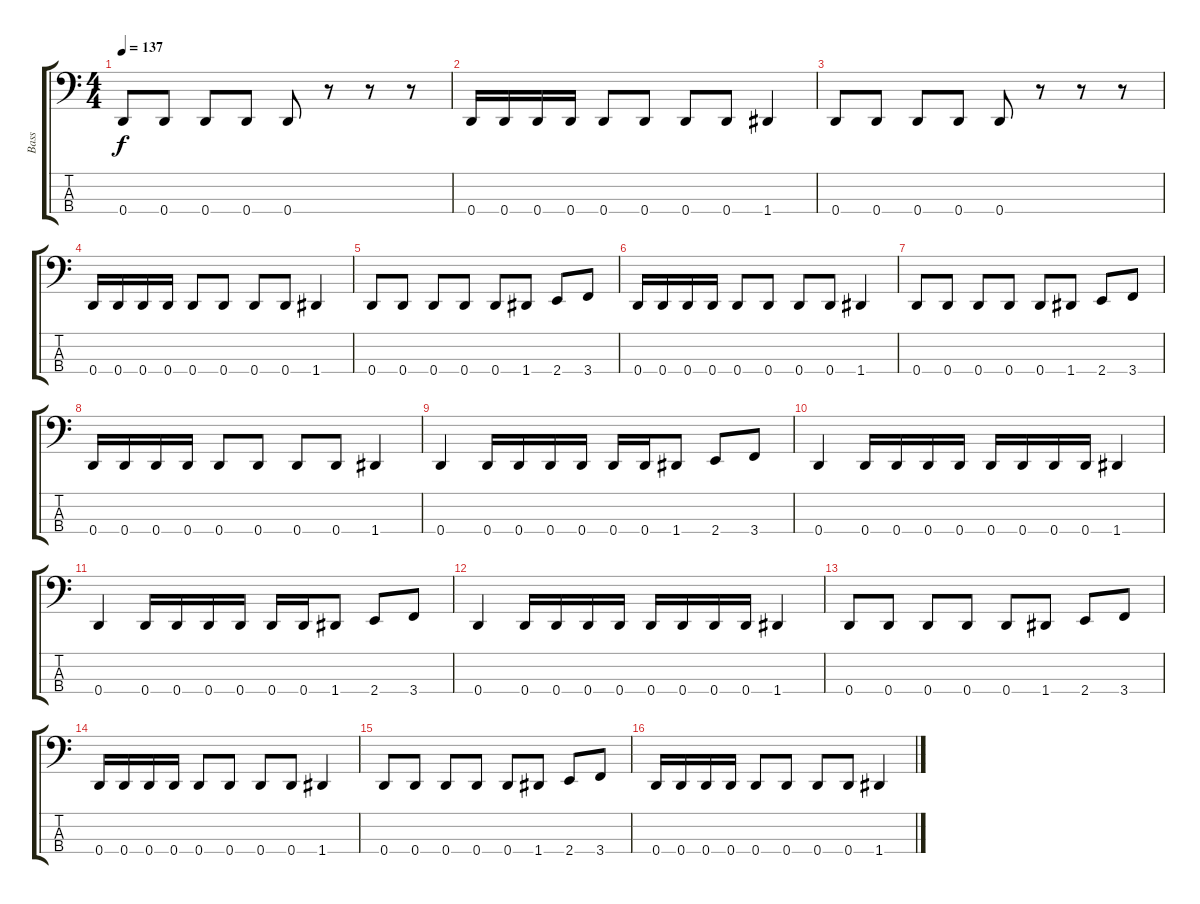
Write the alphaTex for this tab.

\track ("Bass" "Bass") {instrument electricbassfinger}
\staff {score tabs}
\tuning (G2 D2 A1 D1) {hide}
\ts (4 4)
\section ("" "")
\tempo 137
\clef f4
\ks c
0.4.8{dy f} 0.4.8 0.4.8 0.4.8 0.4.8 r.8 r.8 r.8 |
0.4.16 0.4.16 0.4.16 0.4.16 0.4.8 0.4.8 0.4.8 0.4.8 1.4.4 |
0.4.8 0.4.8 0.4.8 0.4.8 0.4.8 r.8 r.8 r.8 |
0.4.16 0.4.16 0.4.16 0.4.16 0.4.8 0.4.8 0.4.8 0.4.8 1.4.4 |
0.4.8 0.4.8 0.4.8 0.4.8 0.4.8 1.4.8 2.4.8 3.4.8 |
0.4.16 0.4.16 0.4.16 0.4.16 0.4.8 0.4.8 0.4.8 0.4.8 1.4.4 |
0.4.8 0.4.8 0.4.8 0.4.8 0.4.8 1.4.8 2.4.8 3.4.8 |
0.4.16 0.4.16 0.4.16 0.4.16 0.4.8 0.4.8 0.4.8 0.4.8 1.4.4 |
0.4.4 0.4.16 0.4.16 0.4.16 0.4.16 0.4.16 0.4.16 1.4.8 2.4.8 3.4.8 |
0.4.4 0.4.16 0.4.16 0.4.16 0.4.16 0.4.16 0.4.16 0.4.16 0.4.16 1.4.4 |
0.4.4 0.4.16 0.4.16 0.4.16 0.4.16 0.4.16 0.4.16 1.4.8 2.4.8 3.4.8 |
0.4.4 0.4.16 0.4.16 0.4.16 0.4.16 0.4.16 0.4.16 0.4.16 0.4.16 1.4.4 |
0.4.8 0.4.8 0.4.8 0.4.8 0.4.8 1.4.8 2.4.8 3.4.8 |
0.4.16 0.4.16 0.4.16 0.4.16 0.4.8 0.4.8 0.4.8 0.4.8 1.4.4 |
0.4.8 0.4.8 0.4.8 0.4.8 0.4.8 1.4.8 2.4.8 3.4.8 |
0.4.16 0.4.16 0.4.16 0.4.16 0.4.8 0.4.8 0.4.8 0.4.8 1.4.4
